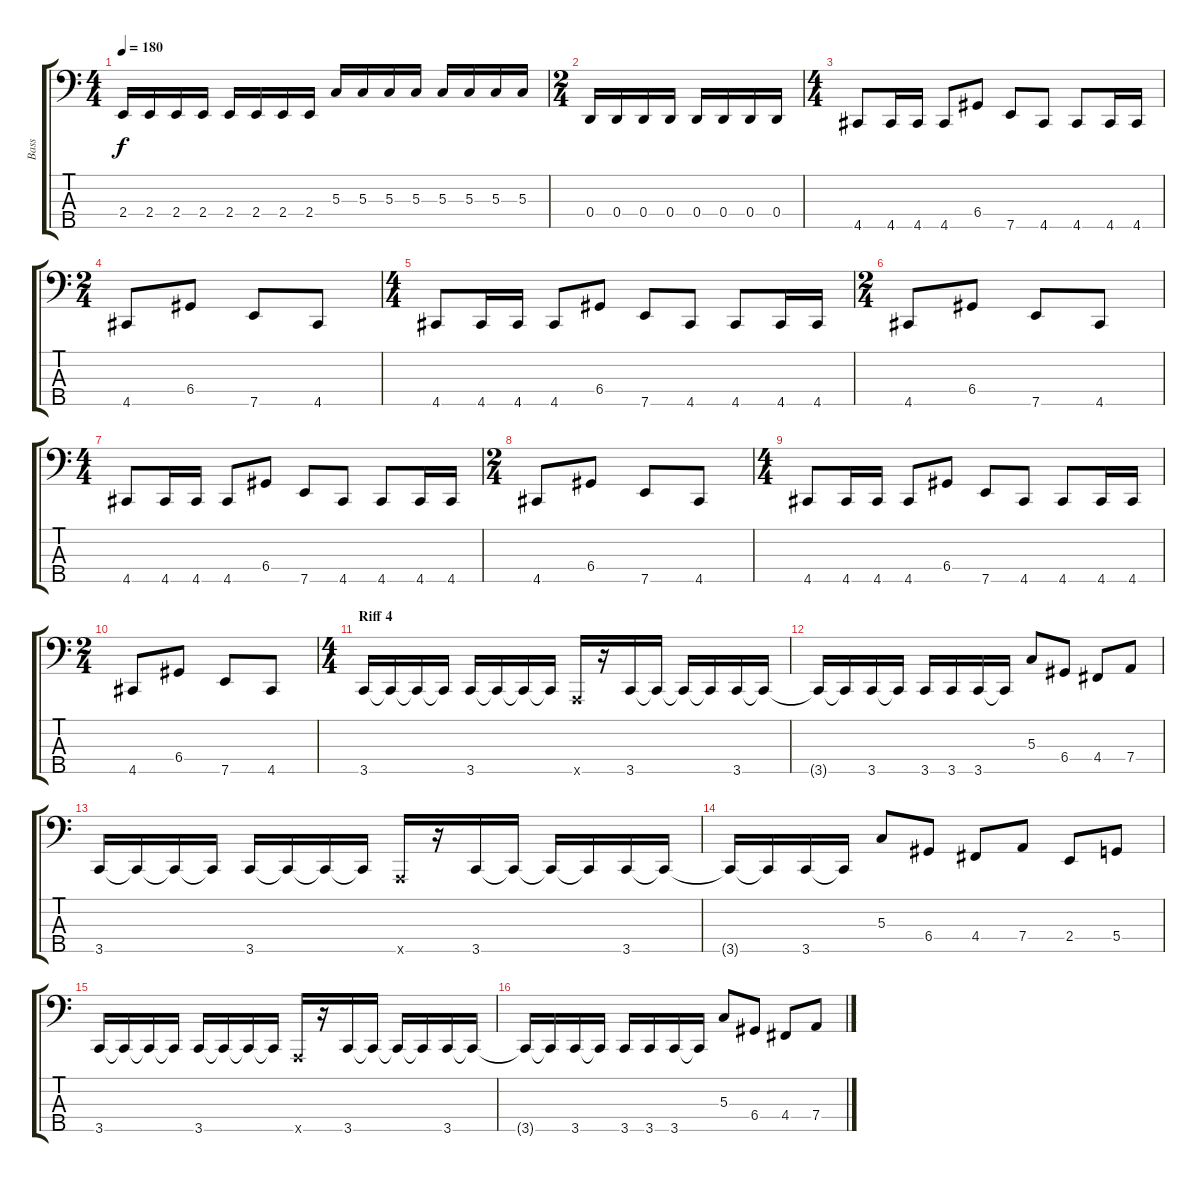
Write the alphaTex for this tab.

\track ("Bass" "Bass") {instrument electricbassfinger}
\staff {score tabs}
\tuning (F2 C2 G1 D1 A0) {hide}
\ts (4 4)
\tempo 180
\clef f4
\ks c
2.4.16{dy f} 2.4.16 2.4.16 2.4.16 2.4.16 2.4.16 2.4.16 2.4.16 5.3.16 5.3.16 5.3.16 5.3.16 5.3.16 5.3.16 5.3.16 5.3.16 |
\ts (2 4)
0.4.16 0.4.16 0.4.16 0.4.16 0.4.16 0.4.16 0.4.16 0.4.16 |
\ts (4 4)
4.5.8 4.5.16 4.5.16 4.5.8 6.4.8 7.5.8 4.5.8 4.5.8 4.5.16 4.5.16 |
\ts (2 4)
4.5.8 6.4.8 7.5.8 4.5.8 |
\ts (4 4)
4.5.8 4.5.16 4.5.16 4.5.8 6.4.8 7.5.8 4.5.8 4.5.8 4.5.16 4.5.16 |
\ts (2 4)
4.5.8 6.4.8 7.5.8 4.5.8 |
\ts (4 4)
4.5.8 4.5.16 4.5.16 4.5.8 6.4.8 7.5.8 4.5.8 4.5.8 4.5.16 4.5.16 |
\ts (2 4)
4.5.8 6.4.8 7.5.8 4.5.8 |
\ts (4 4)
4.5.8 4.5.16 4.5.16 4.5.8 6.4.8 7.5.8 4.5.8 4.5.8 4.5.16 4.5.16 |
\ts (2 4)
4.5.8 6.4.8 7.5.8 4.5.8 |
\ts (4 4)
\section ("" "Riff 4")
3.5.16 3.5{t}.16 3.5{t}.16 3.5{t}.16 3.5.16 3.5{t}.16 3.5{t}.16 3.5{t}.16 0.5{x}.16 r.16 3.5.16 3.5{t}.16 3.5{t}.16 3.5{t}.16 3.5.16 3.5{t}.16 |
3.5{t}.16 3.5{t}.16 3.5.16 3.5{t}.16 3.5.16 3.5.16 3.5.16 3.5{t}.16 5.3.8 6.4.8 4.4.8 7.4.8 |
3.5.16 3.5{t}.16 3.5{t}.16 3.5{t}.16 3.5.16 3.5{t}.16 3.5{t}.16 3.5{t}.16 0.5{x}.16 r.16 3.5.16 3.5{t}.16 3.5{t}.16 3.5{t}.16 3.5.16 3.5{t}.16 |
3.5{t}.16 3.5{t}.16 3.5.16 3.5{t}.16 5.3.8 6.4.8 4.4.8 7.4.8 2.4.8 5.4.8 |
3.5.16 3.5{t}.16 3.5{t}.16 3.5{t}.16 3.5.16 3.5{t}.16 3.5{t}.16 3.5{t}.16 0.5{x}.16 r.16 3.5.16 3.5{t}.16 3.5{t}.16 3.5{t}.16 3.5.16 3.5{t}.16 |
3.5{t}.16 3.5{t}.16 3.5.16 3.5{t}.16 3.5.16 3.5.16 3.5.16 3.5{t}.16 5.3.8 6.4.8 4.4.8 7.4.8
